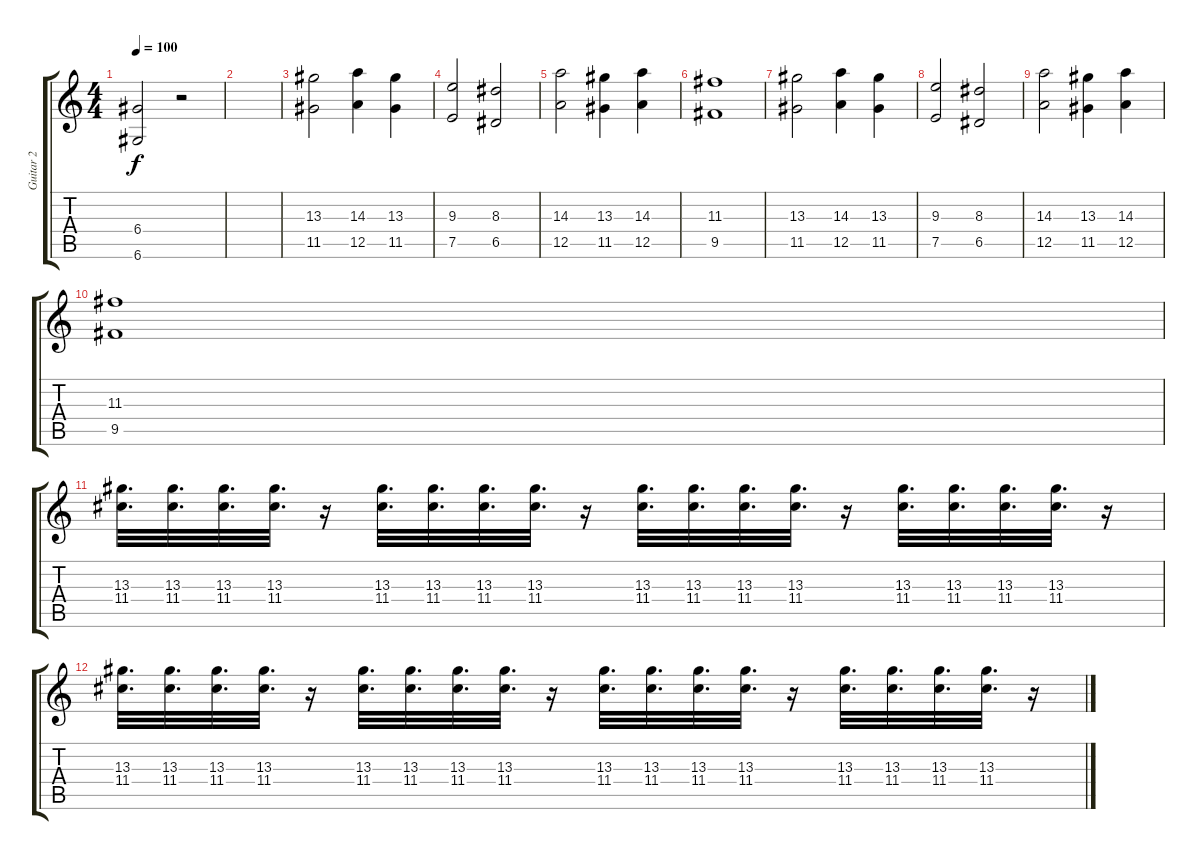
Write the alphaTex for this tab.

\track ("Guitar 2" "Guitar 2") {instrument distortionguitar}
\staff {score tabs}
\tuning (E4 B3 G3 D3 A2 D2) {hide}
\ts (4 4)
\tempo 100
\clef g2
\ks c
(6.4 6.6).2{dy f} r.2 |
|
(13.3 11.5).2 (14.3 12.5).4 (13.3 11.5).4 |
(9.3 7.5).2 (8.3 6.5).2 |
(14.3 12.5).2 (13.3 11.5).4 (14.3 12.5).4 |
(11.3 9.5).1 |
(13.3 11.5).2 (14.3 12.5).4 (13.3 11.5).4 |
(9.3 7.5).2 (8.3 6.5).2 |
(14.3 12.5).2 (13.3 11.5).4 (14.3 12.5).4 |
(11.3 9.5).1 |
(13.3 11.4).32{d} (13.3 11.4).32{d} (13.3 11.4).32{d} (13.3 11.4).32{d} r.16 (13.3 11.4).32{d} (13.3 11.4).32{d} (13.3 11.4).32{d} (13.3 11.4).32{d} r.16 (13.3 11.4).32{d} (13.3 11.4).32{d} (13.3 11.4).32{d} (13.3 11.4).32{d} r.16 (13.3 11.4).32{d} (13.3 11.4).32{d} (13.3 11.4).32{d} (13.3 11.4).32{d} r.16 |
(13.3 11.4).32{d} (13.3 11.4).32{d} (13.3 11.4).32{d} (13.3 11.4).32{d} r.16 (13.3 11.4).32{d} (13.3 11.4).32{d} (13.3 11.4).32{d} (13.3 11.4).32{d} r.16 (13.3 11.4).32{d} (13.3 11.4).32{d} (13.3 11.4).32{d} (13.3 11.4).32{d} r.16 (13.3 11.4).32{d} (13.3 11.4).32{d} (13.3 11.4).32{d} (13.3 11.4).32{d} r.16
